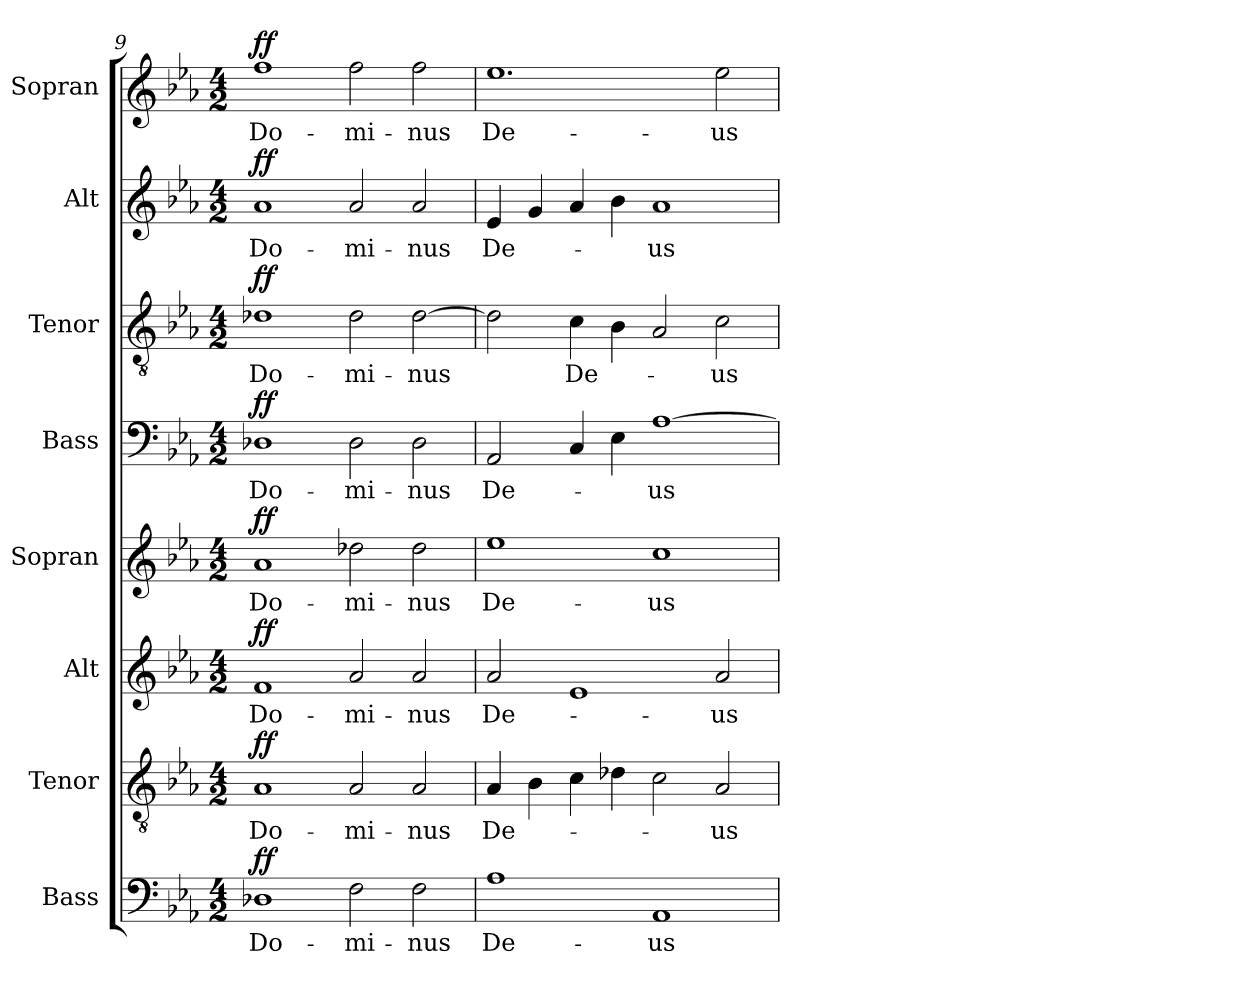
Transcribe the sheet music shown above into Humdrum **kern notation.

**kern	**text	**dynam	**kern	**text	**dynam	**kern	**text	**dynam	**kern	**text	**dynam	**kern	**text	**dynam	**kern	**text	**dynam	**kern	**text	**dynam	**kern	**text	**dynam
*part8	*part8	*part8	*part7	*part7	*part7	*part6	*part6	*part6	*part5	*part5	*part5	*part4	*part4	*part4	*part3	*part3	*part3	*part2	*part2	*part2	*part1	*part1	*part1
*staff8	*staff8	*staff8	*staff7	*staff7	*staff7	*staff6	*staff6	*staff6	*staff5	*staff5	*staff5	*staff4	*staff4	*staff4	*staff3	*staff3	*staff3	*staff2	*staff2	*staff2	*staff1	*staff1	*staff1
*I"Bass	*	*	*I"Tenor	*	*	*I"Alt	*	*	*I"Sopran	*	*	*I"Bass	*	*	*I"Tenor	*	*	*I"Alt	*	*	*I"Sopran	*	*
*I'B.	*	*	*I'T.	*	*	*I'A.	*	*	*I'S.	*	*	*I'B.	*	*	*I'T.	*	*	*I'A.	*	*	*I'S.	*	*
!!LO:PB:g=z
*clefF4	*	*	*clefGv2	*	*	*clefG2	*	*	*clefG2	*	*	*clefF4	*	*	*clefGv2	*	*	*clefG2	*	*	*clefG2	*	*
*k[b-e-a-]	*	*	*k[b-e-a-]	*	*	*k[b-e-a-]	*	*	*k[b-e-a-]	*	*	*k[b-e-a-]	*	*	*k[b-e-a-]	*	*	*k[b-e-a-]	*	*	*k[b-e-a-]	*	*
*E-:	*	*	*E-:	*	*	*E-:	*	*	*E-:	*	*	*E-:	*	*	*E-:	*	*	*E-:	*	*	*E-:	*	*
*M4/2	*	*	*M4/2	*	*	*M4/2	*	*	*M4/2	*	*	*M4/2	*	*	*M4/2	*	*	*M4/2	*	*	*M4/2	*	*
=9	=9	=9	=9	=9	=9	=9	=9	=9	=9	=9	=9	=9	=9	=9	=9	=9	=9	=9	=9	=9	=9	=9	=9
!	!LO:LY:b	!LO:DY:a	!	!LO:LY:b	!LO:DY:b	!	!LO:LY:b	!LO:DY:b	!	!LO:LY:b	!LO:DY:a	!	!LO:LY:b	!LO:DY:a	!	!LO:LY:b	!LO:DY:a	!	!LO:LY:b	!LO:DY:b	!	!LO:LY:b	!LO:DY:a
1D-X	Do-	ff	1A-	Do-	ff	1f	Do-	ff	1a-	Do-	ff	1D-X	Do-	ff	1d-X	Do-	ff	1a-	Do-	ff	1ff	Do-	ff
!	!LO:LY:b	!	!	!LO:LY:b	!	!	!LO:LY:b	!	!	!LO:LY:b	!	!	!LO:LY:b	!	!	!LO:LY:b	!	!	!LO:LY:b	!	!	!LO:LY:b	!
2F\	-mi-	.	2A-/	-mi-	.	2a-/	-mi-	.	2dd-X\	-mi-	.	2D-\	-mi-	.	2d-\	-mi-	.	2a-/	-mi-	.	2ff\	-mi-	.
!	!LO:LY:b	!	!	!LO:LY:b	!	!	!LO:LY:b	!	!	!LO:LY:b	!	!	!LO:LY:b	!	!	!LO:LY:b	!	!	!LO:LY:b	!	!	!LO:LY:b	!
2F\	-nus	.	2A-/	-nus	.	2a-/	-nus	.	2dd-\	-nus	.	2D-\	-nus	.	[2d-\	-nus	.	2a-/	-nus	.	2ff\	-nus	.
=10	=10	=10	=10	=10	=10	=10	=10	=10	=10	=10	=10	=10	=10	=10	=10	=10	=10	=10	=10	=10	=10	=10	=10
!	!LO:LY:b	!	!	!LO:LY:b	!	!	!LO:LY:b	!	!	!LO:LY:b	!	!	!LO:LY:b	!	!	!	!	!	!LO:LY:b	!	!	!LO:LY:b	!
1A-	De-	.	4A-/	De-	.	2a-/	De-	.	1ee-	De-	.	2AA-/	De-	.	2d-\]	.	.	4e-/	De-	.	1.ee-	De-	.
.	.	.	4B-\	.	.	.	.	.	.	.	.	.	.	.	.	.	.	4g/	.	.	.	.	.
!	!	!	!	!	!	!	!	!	!	!	!	!	!	!	!	!LO:LY:b	!	!	!	!	!	!	!
.	.	.	4c\	.	.	1e-	.	.	.	.	.	4C/	.	.	4c\	De-	.	4a-/	.	.	.	.	.
.	.	.	4d-X\	.	.	.	.	.	.	.	.	4E-\	.	.	4B-\	.	.	4b-\	.	.	.	.	.
!	!LO:LY:b	!	!	!	!	!	!	!	!	!LO:LY:b	!	!	!LO:LY:b	!	!	!	!	!	!LO:LY:b	!	!	!	!
1AA-	-us	.	2c\	.	.	.	.	.	1cc	-us	.	[1A-	-us	.	2A-/	.	.	1a-	-us	.	.	.	.
!	!	!	!	!LO:LY:b	!	!	!LO:LY:b	!	!	!	!	!	!	!	!	!LO:LY:b	!	!	!	!	!	!LO:LY:b	!
.	.	.	2A-/	-us	.	2a-/	-us	.	.	.	.	.	.	.	2c\	-us	.	.	.	.	2ee-\	-us	.
=	=	=	=	=	=	=	=	=	=	=	=	=	=	=	=	=	=	=	=	=	=	=	=
*-	*-	*-	*-	*-	*-	*-	*-	*-	*-	*-	*-	*-	*-	*-	*-	*-	*-	*-	*-	*-	*-	*-	*-
